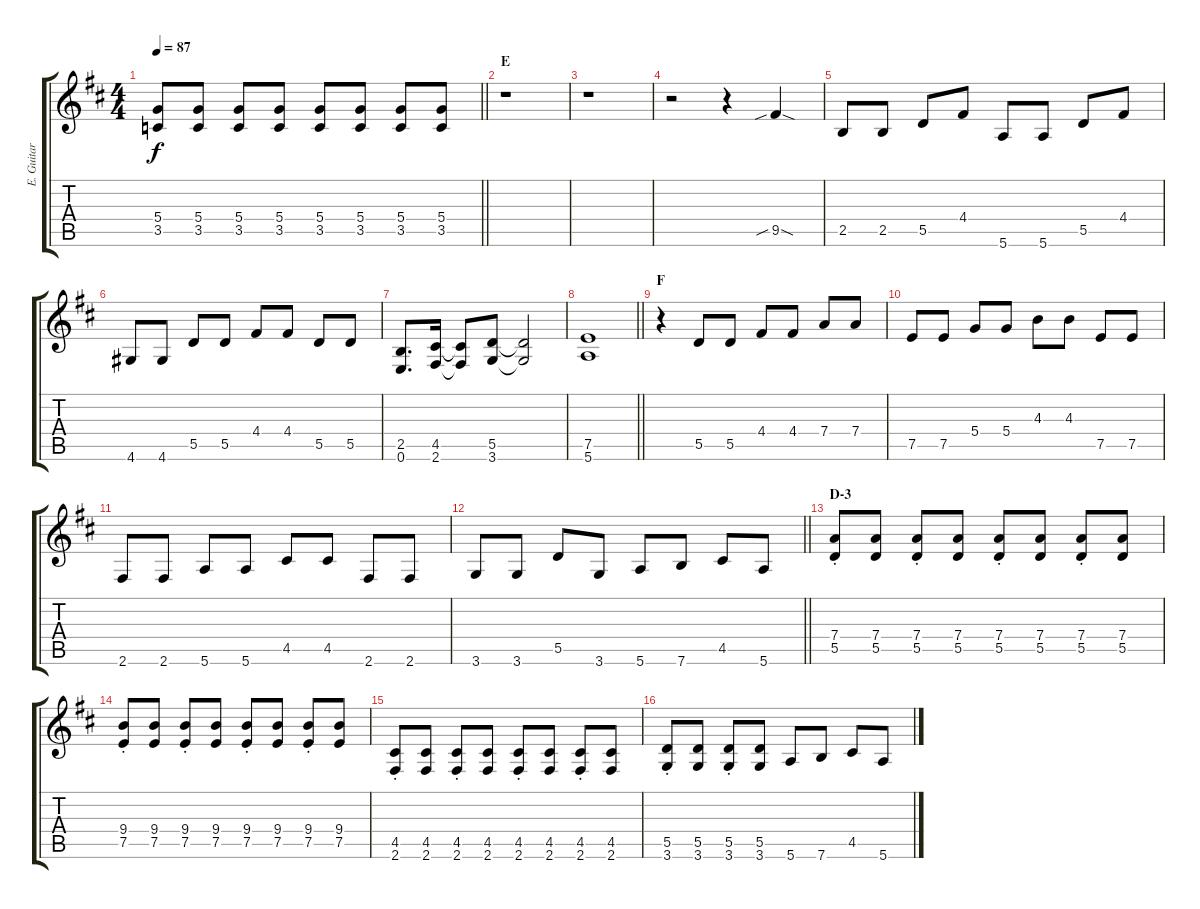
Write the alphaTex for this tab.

\track ("E. Guitar II" "E. Guitar ") {instrument electricguitarclean}
\staff {score tabs}
\tuning (E4 B3 G3 D3 A2 E2) {hide}
\ts (4 4)
\tempo 87
\clef g2
\barLineRight lightlight
\ks d
(5.4 3.5).8{dy f} (5.4 3.5).8 (5.4 3.5).8 (5.4 3.5).8 (5.4 3.5).8 (5.4 3.5).8 (5.4 3.5).8 (5.4 3.5).8 |
\section ("" "E")
r.1 |
r.1 |
r.2 r.4 9.5{sib sod}.4 |
2.5.8 2.5.8 5.5.8 4.4.8 5.6.8 5.6.8 5.5.8 4.4.8 |
4.6.8 4.6.8 5.5.8 5.5.8 4.4.8 4.4.8 5.5.8 5.5.8 |
(2.5 0.6).8{d} (4.5 2.6).16 (4.5{t} 2.6{t}).8 (5.5 3.6).8 (5.5{t} 3.6{t}).2 |
\barLineRight lightlight
(7.5 5.6).1 |
\section ("" "F")
r.4 5.5.8 5.5.8 4.4.8 4.4.8 7.4.8 7.4.8 |
7.5.8 7.5.8 5.4.8 5.4.8 4.3.8 4.3.8 7.5.8 7.5.8 |
2.6.8 2.6.8 5.6.8 5.6.8 4.5.8 4.5.8 2.6.8 2.6.8 |
\barLineRight lightlight
3.6.8 3.6.8 5.5.8 3.6.8 5.6.8 7.6.8 4.5.8 5.6.8 |
\section ("" "D-3")
(7.4{st} 5.5{st}).8 (7.4 5.5).8 (7.4{st} 5.5{st}).8 (7.4 5.5).8 (7.4{st} 5.5{st}).8 (7.4 5.5).8 (7.4{st} 5.5{st}).8 (7.4 5.5).8 |
(9.4{st} 7.5{st}).8 (9.4 7.5).8 (9.4{st} 7.5{st}).8 (9.4 7.5).8 (9.4{st} 7.5{st}).8 (9.4 7.5).8 (9.4{st} 7.5{st}).8 (9.4 7.5).8 |
(4.5{st} 2.6{st}).8 (4.5 2.6).8 (4.5{st} 2.6{st}).8 (4.5 2.6).8 (4.5{st} 2.6{st}).8 (4.5 2.6).8 (4.5{st} 2.6{st}).8 (4.5 2.6).8 |
(5.5{st} 3.6{st}).8 (5.5 3.6).8 (5.5{st} 3.6{st}).8 (5.5 3.6).8 5.6.8 7.6.8 4.5.8 5.6.8
